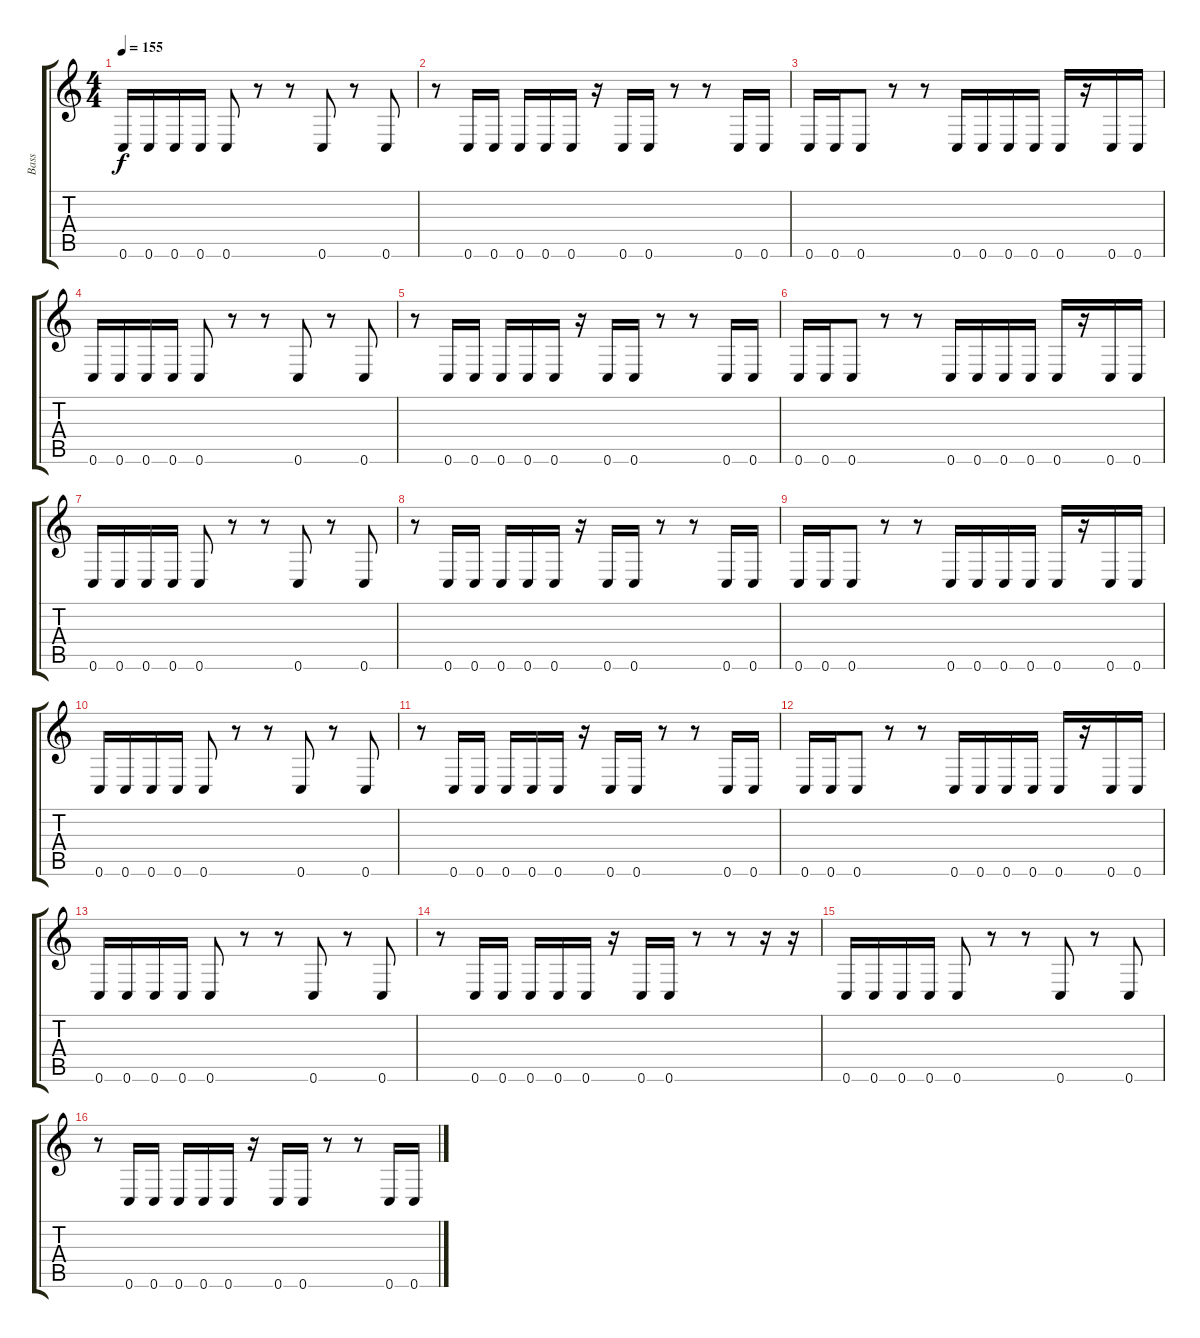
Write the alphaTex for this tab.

\track ("Bass" "Bass") {instrument electricbasspick}
\staff {score tabs}
\tuning (D4 A3 F3 C3 G2 C2) {hide}
\ts (4 4)
\tempo 155
\clef g2
\ks c
0.6.16{dy f} 0.6.16 0.6.16 0.6.16 0.6.8 r.8 r.8 0.6.8 r.8 0.6.8 |
r.8 0.6.16 0.6.16 0.6.16 0.6.16 0.6.16 r.16 0.6.16 0.6.16 r.8 r.8 0.6.16 0.6.16 |
0.6.16 0.6.16 0.6.8 r.8 r.8 0.6.16 0.6.16 0.6.16 0.6.16 0.6.16 r.16 0.6.16 0.6.16 |
0.6.16 0.6.16 0.6.16 0.6.16 0.6.8 r.8 r.8 0.6.8 r.8 0.6.8 |
r.8 0.6.16 0.6.16 0.6.16 0.6.16 0.6.16 r.16 0.6.16 0.6.16 r.8 r.8 0.6.16 0.6.16 |
0.6.16 0.6.16 0.6.8 r.8 r.8 0.6.16 0.6.16 0.6.16 0.6.16 0.6.16 r.16 0.6.16 0.6.16 |
0.6.16 0.6.16 0.6.16 0.6.16 0.6.8 r.8 r.8 0.6.8 r.8 0.6.8 |
r.8 0.6.16 0.6.16 0.6.16 0.6.16 0.6.16 r.16 0.6.16 0.6.16 r.8 r.8 0.6.16 0.6.16 |
0.6.16 0.6.16 0.6.8 r.8 r.8 0.6.16 0.6.16 0.6.16 0.6.16 0.6.16 r.16 0.6.16 0.6.16 |
0.6.16 0.6.16 0.6.16 0.6.16 0.6.8 r.8 r.8 0.6.8 r.8 0.6.8 |
r.8 0.6.16 0.6.16 0.6.16 0.6.16 0.6.16 r.16 0.6.16 0.6.16 r.8 r.8 0.6.16 0.6.16 |
0.6.16 0.6.16 0.6.8 r.8 r.8 0.6.16 0.6.16 0.6.16 0.6.16 0.6.16 r.16 0.6.16 0.6.16 |
0.6.16 0.6.16 0.6.16 0.6.16 0.6.8 r.8 r.8 0.6.8 r.8 0.6.8 |
r.8 0.6.16 0.6.16 0.6.16 0.6.16 0.6.16 r.16 0.6.16 0.6.16 r.8 r.8 r.16 r.16 |
0.6.16 0.6.16 0.6.16 0.6.16 0.6.8 r.8 r.8 0.6.8 r.8 0.6.8 |
r.8 0.6.16 0.6.16 0.6.16 0.6.16 0.6.16 r.16 0.6.16 0.6.16 r.8 r.8 0.6.16 0.6.16
